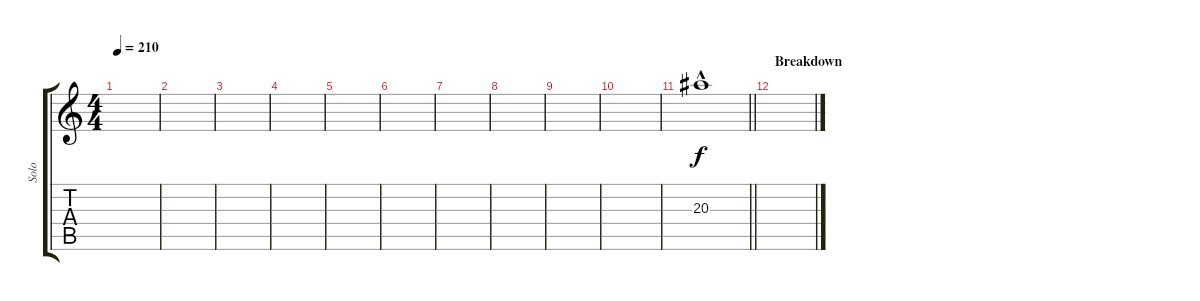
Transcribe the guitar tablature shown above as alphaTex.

\track ("Solo" "Solo") {mute instrument distortionguitar}
\staff {score tabs}
\tuning (B3 Gb3 D3 A2 E2 B1) {hide}
\ts (4 4)
\tempo 210
\clef g2
\ks c
|
|
|
|
|
|
|
|
|
|
\barLineRight lightlight
20.3{hac}.1{instrument reversecymbal} |
\section ("" "Breakdown")
